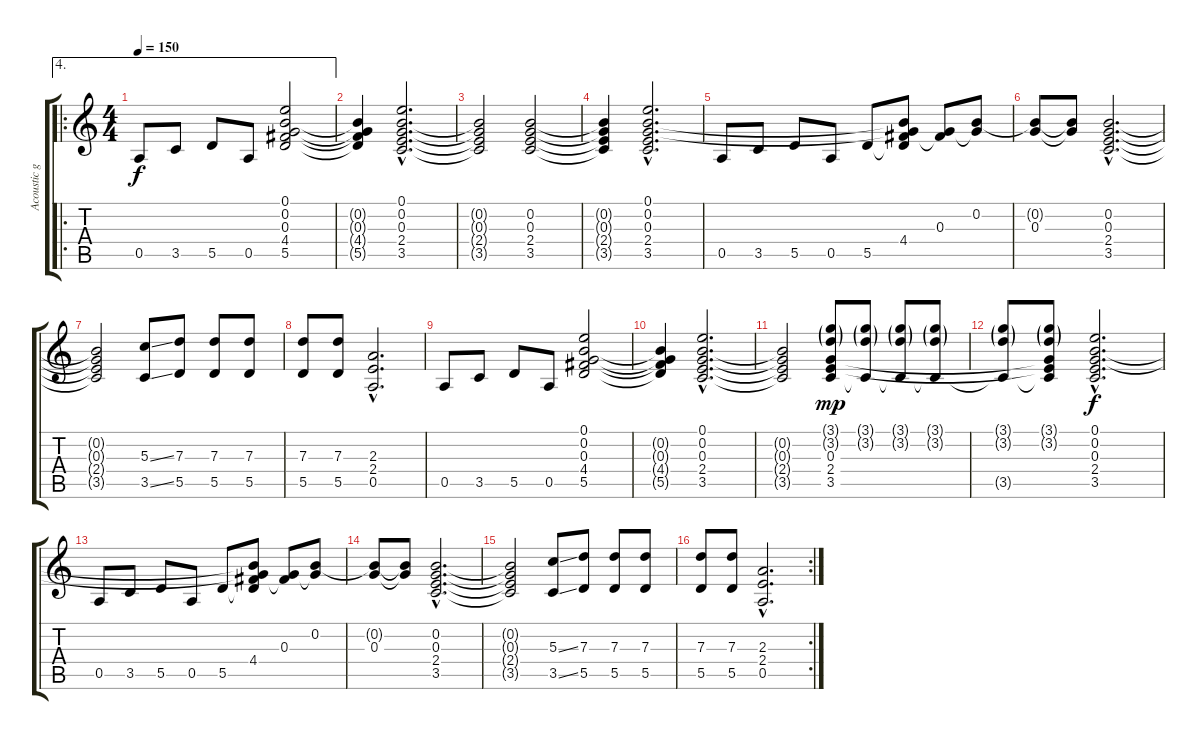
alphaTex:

\track ("Acoustic guitar" "Acoustic g") {instrument acousticguitarsteel}
\staff {score tabs}
\tuning (E4 B3 G3 D3 A2 D2) {hide}
\ae 4
\ro
\ts (4 4)
\tempo 150
\clef g2
\ks c
0.5.8{dy f} 3.5.8 5.5.8 0.5.8 (0.1 0.2 0.3 4.4 5.5).2 |
(0.2{t} 0.3{t} 4.4{t} 5.5{t}).4 (0.1{hac} 0.2{hac} 0.3{hac} 2.4{hac} 3.5{hac}).2{d} |
(0.2{t} 0.3{t} 2.4{t} 3.5{t}).2 (0.2 0.3 2.4 3.5).2 |
(0.2{t} 0.3{t} 2.4{t} 3.5{t}).4 (0.1{hac} 0.2{hac} 0.3{hac} 2.4{hac} 3.5{hac}).2{d} |
0.5.8 3.5.8 5.5.8 0.5.8 5.5.8 (0.2{t} 0.3{t} 4.4 5.5{t}).8 (0.3 4.4{t}).8 (0.2 0.3{t}).8 |
(0.2{t} 0.3).8 (0.2{t} 0.3{t}).8 (0.2{hac} 0.3{hac} 2.4{hac} 3.5{hac}).2{d} |
(0.2{t} 0.3{t} 2.4{t} 3.5{t}).2 (5.3{ss} 3.5{ss}).8 (7.3 5.5).8 (7.3 5.5).8 (7.3 5.5).8 |
(7.3 5.5).8 (7.3 5.5).8 (2.3{hac} 2.4{hac} 0.5{hac}).2{d} |
0.5.8 3.5.8 5.5.8 0.5.8 (0.1 0.2 0.3 4.4 5.5).2 |
(0.2{t} 0.3{t} 4.4{t} 5.5{t}).4 (0.1{hac} 0.2{hac} 0.3{hac} 2.4{hac} 3.5{hac}).2{d} |
(0.2{t} 0.3{t} 2.4{t} 3.5{t}).2 (3.1{g} 3.2{g} 0.3 2.4 3.5).8{dy mp} (3.1{g} 3.2{g} 3.5{t}).8 (3.1{g} 3.2{g} 3.5{t}).8 (3.1{g} 3.2{g} 3.5{t}).8 |
(3.1{g} 3.2{g} 3.5{t}).8 (3.1{g} 3.2{g} 0.3{t} 2.4{t} 3.5{t}).8 (0.1{hac} 0.2{hac} 0.3{hac} 2.4{hac} 3.5{hac}).2{d dy f} |
0.5.8 3.5.8 5.5.8 0.5.8 5.5.8 (0.2{t} 0.3{t} 4.4 5.5{t}).8 (0.3 4.4{t}).8 (0.2 0.3{t}).8 |
(0.2{t} 0.3).8 (0.2{t} 0.3{t}).8 (0.2{hac} 0.3{hac} 2.4{hac} 3.5{hac}).2{d} |
(0.2{t} 0.3{t} 2.4{t} 3.5{t}).2 (5.3{ss} 3.5{ss}).8 (7.3 5.5).8 (7.3 5.5).8 (7.3 5.5).8 |
\rc 2
(7.3 5.5).8 (7.3 5.5).8 (2.3{hac} 2.4{hac} 0.5{hac}).2{d}
